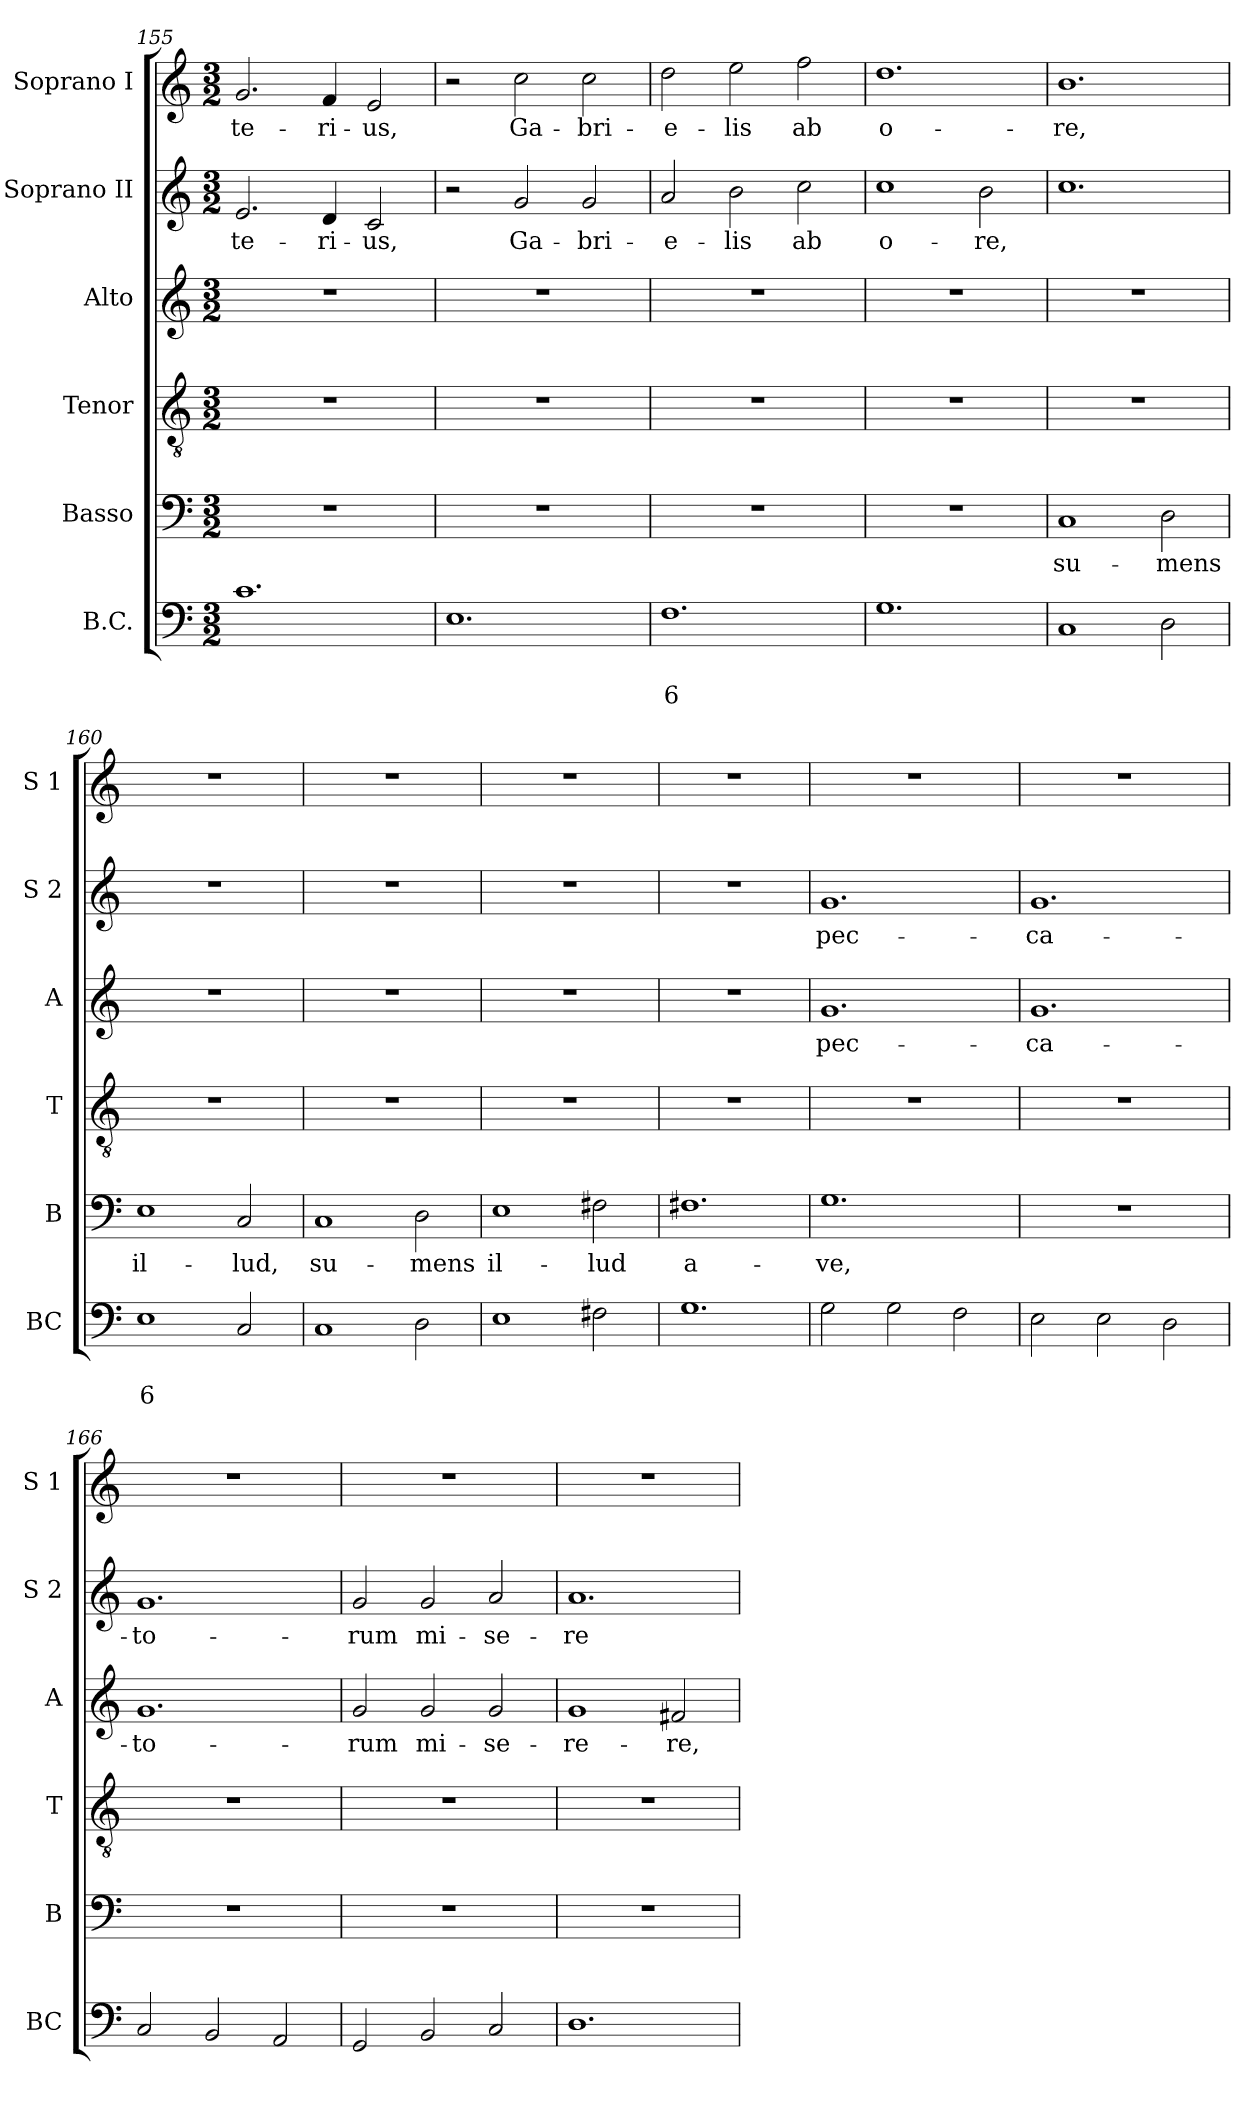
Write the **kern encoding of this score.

**kern	**text	**text	**kern	**text	**kern	**kern	**text	**kern	**text	**kern	**text
*part6	*part6	*part6	*part5	*part5	*part4	*part3	*part3	*part2	*part2	*part1	*part1
*staff6	*staff6	*staff6	*staff5	*staff5	*staff4	*staff3	*staff3	*staff2	*staff2	*staff1	*staff1
*I"B.C.	*	*	*I"Basso	*	*I"Tenor	*I"Alto	*	*I"Soprano II	*	*I"Soprano I	*
*I'BC	*	*	*I'B	*	*I'T	*I'A	*	*I'S 2	*	*I'S 1	*
*clefF4	*	*	*clefF4	*	*clefGv2	*clefG2	*	*clefG2	*	*clefG2	*
*k[]	*	*	*k[]	*	*k[]	*k[]	*	*k[]	*	*k[]	*
*C:	*	*	*C:	*	*C:	*C:	*	*C:	*	*C:	*
*M3/2	*	*	*M3/2	*	*M3/2	*M3/2	*	*M3/2	*	*M3/2	*
=155	=155	=155	=155	=155	=155	=155	=155	=155	=155	=155	=155
!	!	!	!	!	!	!	!	!	!LO:LY:b	!	!LO:LY:b
1.c	.	.	1.r	.	1.r	1.r	.	2.e/	-te-	2.g/	-te-
!	!	!	!	!	!	!	!	!	!LO:LY:b	!	!LO:LY:b
.	.	.	.	.	.	.	.	4d/	-ri-	4f/	-ri-
!	!	!	!	!	!	!	!	!	!LO:LY:b	!	!LO:LY:b
.	.	.	.	.	.	.	.	2c/	-us,	2e/	-us,
!!LO:PB:g=z
=156	=156	=156	=156	=156	=156	=156	=156	=156	=156	=156	=156
1.E	.	.	1.r	.	1.r	1.r	.	2r	.	2r	.
!	!	!	!	!	!	!	!	!	!LO:LY:b	!	!LO:LY:b
.	.	.	.	.	.	.	.	2g/	Ga-	2cc\	Ga-
!	!	!	!	!	!	!	!	!	!LO:LY:b	!	!LO:LY:b
.	.	.	.	.	.	.	.	2g/	-bri-	2cc\	-bri-
=157	=157	=157	=157	=157	=157	=157	=157	=157	=157	=157	=157
!	!	!LO:LY:b	!	!	!	!	!	!	!LO:LY:b	!	!LO:LY:b
1.F	.	6	1.r	.	1.r	1.r	.	2a/	-e-	2dd\	-e-
!	!	!	!	!	!	!	!	!	!LO:LY:b	!	!LO:LY:b
.	.	.	.	.	.	.	.	2b\	-lis	2ee\	-lis
!	!	!	!	!	!	!	!	!	!LO:LY:b	!	!LO:LY:b
.	.	.	.	.	.	.	.	2cc\	ab	2ff\	ab
=158	=158	=158	=158	=158	=158	=158	=158	=158	=158	=158	=158
!	!	!	!	!	!	!	!	!	!LO:LY:b	!	!LO:LY:b
1.G	.	.	1.r	.	1.r	1.r	.	1cc	o-	1.dd	o-
!	!	!	!	!	!	!	!	!	!LO:LY:b	!	!
.	.	.	.	.	.	.	.	2b\	-re,	.	.
=159	=159	=159	=159	=159	=159	=159	=159	=159	=159	=159	=159
!	!	!	!	!LO:LY:b	!	!	!	!	!	!	!LO:LY:b
1C	.	.	1C	su-	1.r	1.r	.	1.cc	.	1.b	-re,
!	!	!	!	!LO:LY:b	!	!	!	!	!	!	!
2D\	.	.	2D\	-mens	.	.	.	.	.	.	.
=160	=160	=160	=160	=160	=160	=160	=160	=160	=160	=160	=160
!	!	!LO:LY:b	!	!LO:LY:b	!	!	!	!	!	!	!
1E	.	6	1E	il-	1.r	1.r	.	1.r	.	1.r	.
!	!	!	!	!LO:LY:b	!	!	!	!	!	!	!
2C/	.	.	2C/	-lud,	.	.	.	.	.	.	.
=161	=161	=161	=161	=161	=161	=161	=161	=161	=161	=161	=161
!	!	!	!	!LO:LY:b	!	!	!	!	!	!	!
1C	.	.	1C	su-	1.r	1.r	.	1.r	.	1.r	.
!	!	!	!	!LO:LY:b	!	!	!	!	!	!	!
2D\	.	.	2D\	-mens	.	.	.	.	.	.	.
=162	=162	=162	=162	=162	=162	=162	=162	=162	=162	=162	=162
!	!	!	!	!LO:LY:b	!	!	!	!	!	!	!
1E	.	.	1E	il-	1.r	1.r	.	1.r	.	1.r	.
!	!	!	!	!LO:LY:b	!	!	!	!	!	!	!
2F#X\	.	.	2F#X\	-lud	.	.	.	.	.	.	.
=163	=163	=163	=163	=163	=163	=163	=163	=163	=163	=163	=163
!	!	!	!	!LO:LY:b	!	!	!	!	!	!	!
1.G	.	.	1.F#X	a-	1.r	1.r	.	1.r	.	1.r	.
=164	=164	=164	=164	=164	=164	=164	=164	=164	=164	=164	=164
!	!	!	!	!LO:LY:b	!	!	!LO:LY:b	!	!LO:LY:b	!	!
2G\	.	.	1.G	-ve,	1.r	1.g	pec-	1.g	pec-	1.r	.
2G\	.	.	.	.	.	.	.	.	.	.	.
2F\	.	.	.	.	.	.	.	.	.	.	.
!!LO:LB:g=z
=165	=165	=165	=165	=165	=165	=165	=165	=165	=165	=165	=165
!	!	!	!	!	!	!	!LO:LY:b	!	!LO:LY:b	!	!
2E\	.	.	1.r	.	1.r	1.g	-ca-	1.g	-ca-	1.r	.
2E\	.	.	.	.	.	.	.	.	.	.	.
2D\	.	.	.	.	.	.	.	.	.	.	.
=166	=166	=166	=166	=166	=166	=166	=166	=166	=166	=166	=166
!	!	!	!	!	!	!	!LO:LY:b	!	!LO:LY:b	!	!
2C/	.	.	1.r	.	1.r	1.g	-to-	1.g	-to-	1.r	.
2BB/	.	.	.	.	.	.	.	.	.	.	.
2AA/	.	.	.	.	.	.	.	.	.	.	.
=167	=167	=167	=167	=167	=167	=167	=167	=167	=167	=167	=167
!	!	!	!	!	!	!	!LO:LY:b	!	!LO:LY:b	!	!
2GG/	.	.	1.r	.	1.r	2g/	-rum	2g/	-rum	1.r	.
!	!	!	!	!	!	!	!LO:LY:b	!	!LO:LY:b	!	!
2BB/	.	.	.	.	.	2g/	mi-	2g/	mi-	.	.
!	!	!	!	!	!	!	!LO:LY:b	!	!LO:LY:b	!	!
2C/	.	.	.	.	.	2g/	-se-	2a/	-se-	.	.
=168	=168	=168	=168	=168	=168	=168	=168	=168	=168	=168	=168
!	!	!	!	!	!	!	!LO:LY:b	!	!LO:LY:b	!	!
1.D	.	.	1.r	.	1.r	1g	-re-	1.a	-re-	1.r	.
!	!	!	!	!	!	!	!LO:LY:b	!	!	!	!
.	.	.	.	.	.	2f#X/	-re,	.	.	.	.
=	=	=	=	=	=	=	=	=	=	=	=
*-	*-	*-	*-	*-	*-	*-	*-	*-	*-	*-	*-
